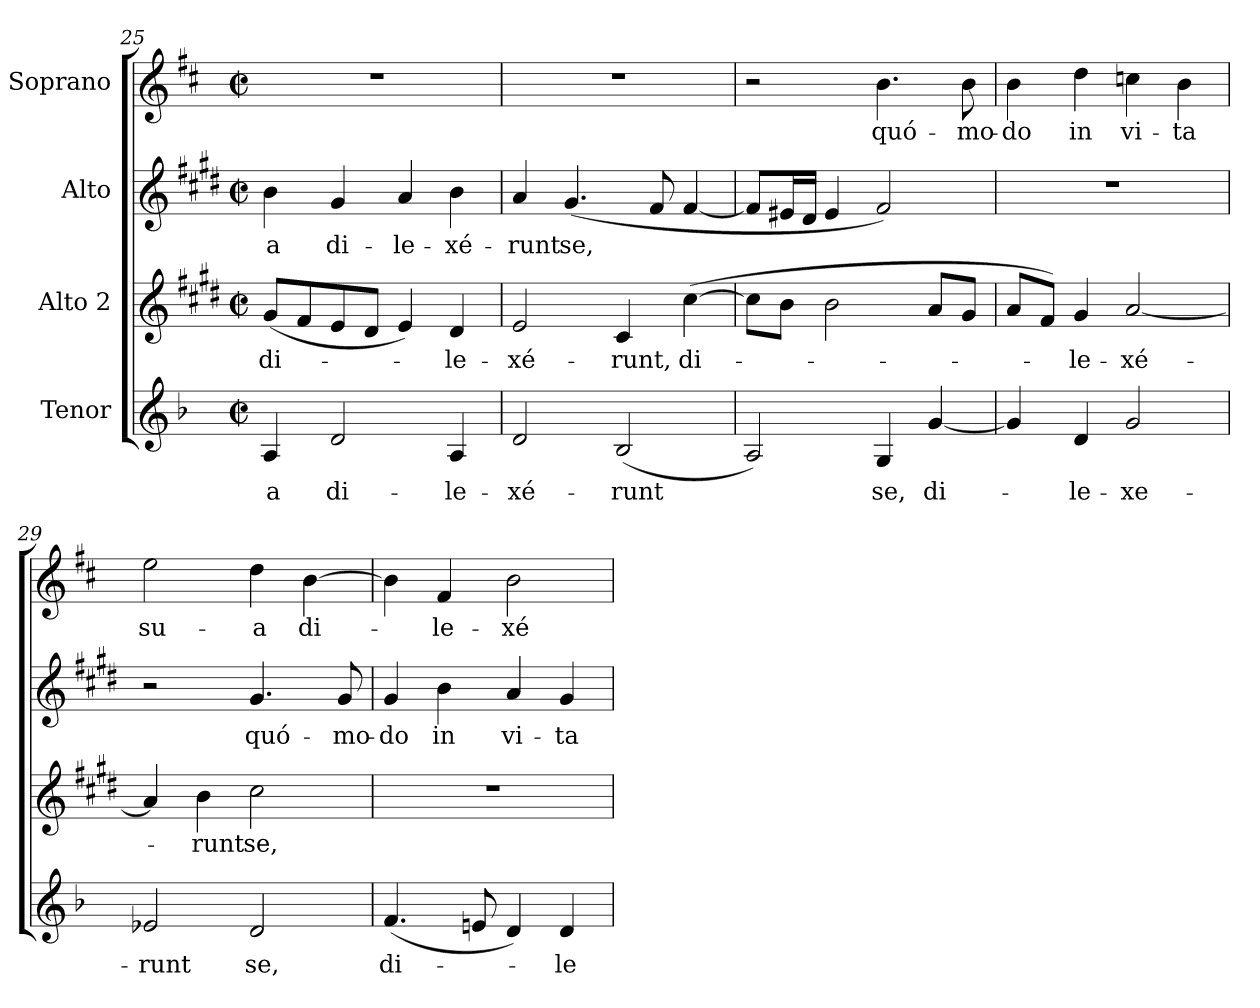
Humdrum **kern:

**kern	**text	**kern	**text	**kern	**text	**kern	**text
*part4	*part4	*part3	*part3	*part2	*part2	*part1	*part1
*staff4	*staff4	*staff3	*staff3	*staff2	*staff2	*staff1	*staff1
*I"Tenor	*	*I"Alto 2	*	*I"Alto	*	*I"Soprano	*
*clefG2	*	*clefG2	*	*clefG2	*	*clefG2	*
*ITrd2c3	*	*ITrd1c2	*	*ITrd1c2	*	*	*
*k[f#c#]	*	*k[f#c#]	*	*k[f#c#]	*	*k[f#c#]	*
*D:	*	*D:	*	*D:	*	*D:	*
*M2/2	*	*M2/2	*	*M2/2	*	*M2/2	*
*met(c|)	*	*met(c|)	*	*met(c|)	*	*met(c|)	*
=25	=25	=25	=25	=25	=25	=25	=25
!	!LO:LY:b:color=#000000	!	!	!	!	!	!
!	!	!	!LO:LY:b:color=#000000	!	!	!	!
!	!	!	!	!	!LO:LY:b:color=#000000	!	!
4F#i/	-a	(8f#i/L	di-	4ai\	-a	1r	.
.	.	8ei/	.	.	.	.	.
!	!LO:LY:b:color=#000000	!	!	!	!	!	!
!	!	!	!	!	!LO:LY:b:color=#000000	!	!
2Bi/	di-	8di/	.	4f#i/	di-	.	.
.	.	8c#i/J	.	.	.	.	.
!	!	!	!	!	!LO:LY:b:color=#000000	!	!
.	.	4di/)	.	4gi/	-le-	.	.
!	!LO:LY:b:color=#000000	!	!	!	!	!	!
!	!	!	!LO:LY:b:color=#000000	!	!	!	!
!	!	!	!	!	!LO:LY:b:color=#000000	!	!
4F#i/	-le-	4c#i/	-le-	4ai\	-xé-	.	.
=26	=26	=26	=26	=26	=26	=26	=26
!	!LO:LY:b:color=#000000	!	!	!	!	!	!
!	!	!	!LO:LY:b:color=#000000	!	!	!	!
!	!	!	!	!	!LO:LY:b:color=#000000	!	!
2Bi/	-xé-	2di/	-xé-	4gi/	-runt	1r	.
!	!	!	!	!	!LO:LY:b:color=#000000	!	!
.	.	.	.	(4.f#i/	se,	.	.
!	!LO:LY:b:color=#000000	!	!	!	!	!	!
!	!	!	!LO:LY:b:color=#000000	!	!	!	!
(2Gi/	-runt	4Bi/	-runt,	.	.	.	.
.	.	.	.	8ei/	.	.	.
!	!	!	!LO:LY:b:color=#000000	!	!	!	!
.	.	([4bi\	di-	[4ei/	.	.	.
!!LO:LB:g=z
=27	=27	=27	=27	=27	=27	=27	=27
2F#i/)	.	8bi\L]	.	8ei/L]	.	2r	.
.	.	8ai\J	.	16d#Xi/L	.	.	.
.	.	.	.	16c#i/JJ	.	.	.
.	.	2ai\	.	4d#i/	.	.	.
!	!LO:LY:b:color=#000000	!	!	!	!	!	!
!	!	!	!	!	!	!	!LO:LY:b:color=#000000
4Ei/	se,	.	.	2ei/)	.	4.bi\	quó-
!	!LO:LY:b:color=#000000	!	!	!	!	!	!
[4ei/	di-	8gi/L	.	.	.	.	.
!	!	!	!	!	!	!	!LO:LY:b:color=#000000
.	.	8f#i/J	.	.	.	8bi\	-mo-
=28	=28	=28	=28	=28	=28	=28	=28
!	!	!	!	!	!	!	!LO:LY:b:color=#000000
4ei/]	.	8gi/L	.	1r	.	4bi\	-do
.	.	8ei/J)	.	.	.	.	.
!	!LO:LY:b:color=#000000	!	!	!	!	!	!
!	!	!	!LO:LY:b:color=#000000	!	!	!	!
!	!	!	!	!	!	!	!LO:LY:b:color=#000000
4Bi/	-le-	4f#i/	-le-	.	.	4ddi\	in
!	!LO:LY:b:color=#000000	!	!	!	!	!	!
!	!	!	!LO:LY:b:color=#000000	!	!	!	!
!	!	!	!	!	!	!	!LO:LY:b:color=#000000
2ei/	-xe-	[2gi/	-xé-	.	.	4ccni\	vi-
!	!	!	!	!	!	!	!LO:LY:b:color=#000000
.	.	.	.	.	.	4bi\	-ta
=29	=29	=29	=29	=29	=29	=29	=29
!	!LO:LY:b:color=#000000	!	!	!	!	!	!
!	!	!	!	!	!	!	!LO:LY:b:color=#000000
2cni/	-runt	4gi/]	.	2r	.	2eei\	su-
!	!	!	!LO:LY:b:color=#000000	!	!	!	!
.	.	4ai\	-runt	.	.	.	.
!	!LO:LY:b:color=#000000	!	!	!	!	!	!
!	!	!	!LO:LY:b:color=#000000	!	!	!	!
!	!	!	!	!	!LO:LY:b:color=#000000	!	!
!	!	!	!	!	!	!	!LO:LY:b:color=#000000
2Bi/	se,	2bi\	se,	4.f#i/	quó-	4ddi\	-a
!	!	!	!	!	!	!	!LO:LY:b:color=#000000
.	.	.	.	.	.	[4bi\	di-
!	!	!	!	!	!LO:LY:b:color=#000000	!	!
.	.	.	.	8f#i/	-mo-	.	.
=30	=30	=30	=30	=30	=30	=30	=30
!	!LO:LY:b:color=#000000	!	!	!	!	!	!
!	!	!	!	!	!LO:LY:b:color=#000000	!	!
(4.di/	di-	1r	.	4f#i/	-do	4bi\]	.
!	!	!	!	!	!LO:LY:b:color=#000000	!	!
!	!	!	!	!	!	!	!LO:LY:b:color=#000000
.	.	.	.	4ai\	in	4f#i/	-le-
8c#Xi/	.	.	.	.	.	.	.
!	!	!	!	!	!LO:LY:b:color=#000000	!	!
!	!	!	!	!	!	!	!LO:LY:b:color=#000000
4Bi/)	.	.	.	4gi/	vi-	2bi\	-xé-
!	!LO:LY:b:color=#000000	!	!	!	!	!	!
!	!	!	!	!	!LO:LY:b:color=#000000	!	!
4Bi/	-le-	.	.	4f#i/	-ta	.	.
=	=	=	=	=	=	=	=
*-	*-	*-	*-	*-	*-	*-	*-
